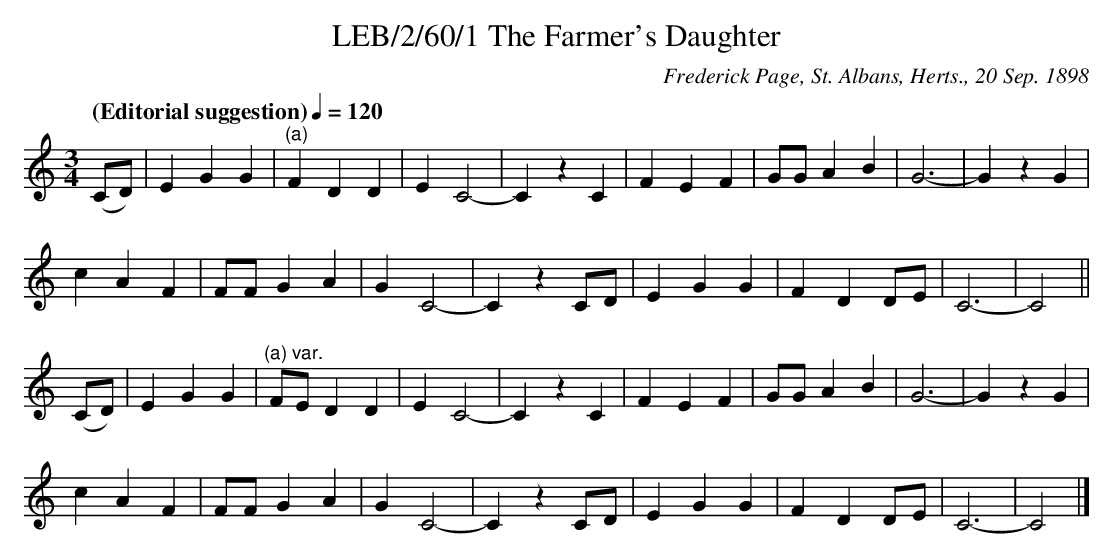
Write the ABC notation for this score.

X:1
T:LEB/2/60/1 The Farmer's Daughter
C:Frederick Page, St. Albans, Herts., 20 Sep. 1898
L:1/4
Q:"(Editorial suggestion)" 1/4=120
M:3/4
K:C
(C/2D/2) | E G G | "^(a)"F D D | E C2- | C z C | F E F | G/2G/2 A B | G3- | G z G |
c A F | F/2F/2 G A | G C2- | C z C/2D/2 | E G G | F D D/2E/2 | C3- | C2 ||
(C/2D/2) | E G G | "^(a) var."F/2E/2 D D | E C2- | C z C | F E F | G/2G/2 A B | G3- | G z G |
c A F | F/2F/2 G A | G C2- | C z C/2D/2 | E G G | F D D/2E/2 | C3- | C2 |]
